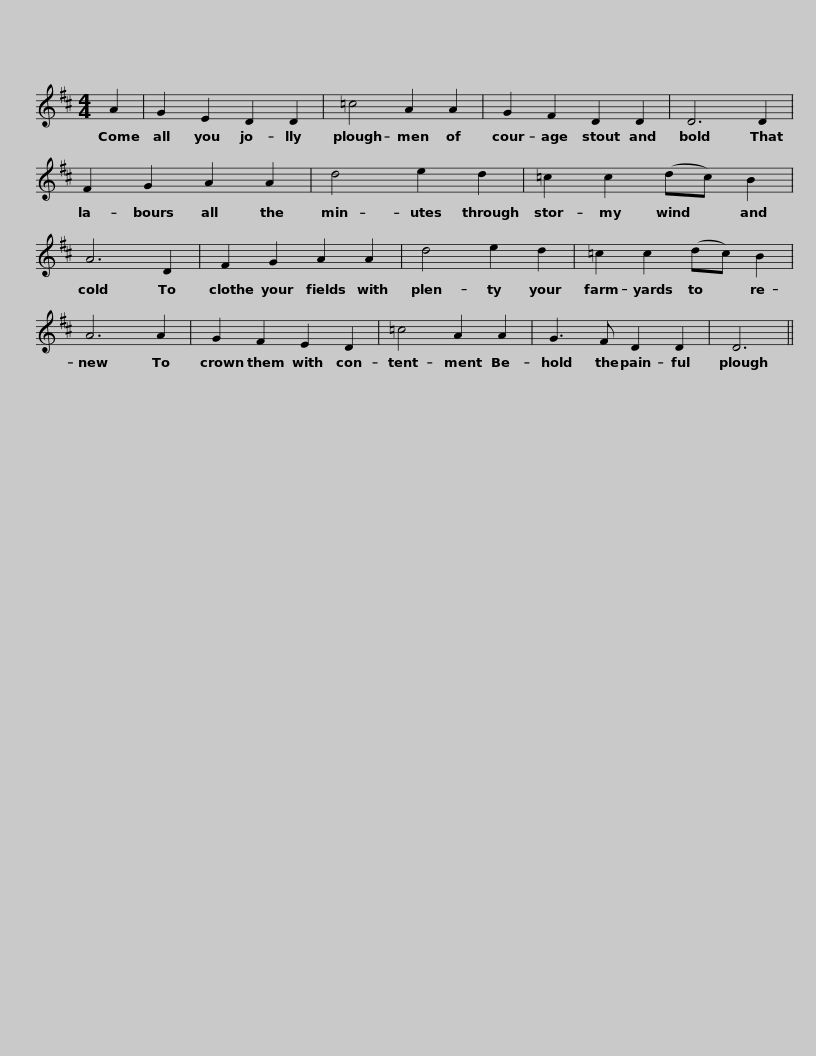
X:1
L:1/8
M:4/4
I:linebreak $
K:D
V:1 treble
V:1
 A2 | G2 E2 D2 D2 | =c4 A2 A2 | G2 F2 D2 D2 | D6 D2 | %5
 F2 G2 A2 A2 |$ d4 e2 d2 | =c2 c2 (dc) B2 | A6 D2 | F2 G2 A2 A2 | %10
 d4 e2 d2 |$ =c2 c2 (dc) B2 | A6 A2 | G2 F2 E2 D2 | =c4 A2 A2 | %15
 G3 F D2 D2 | D6 || %17
